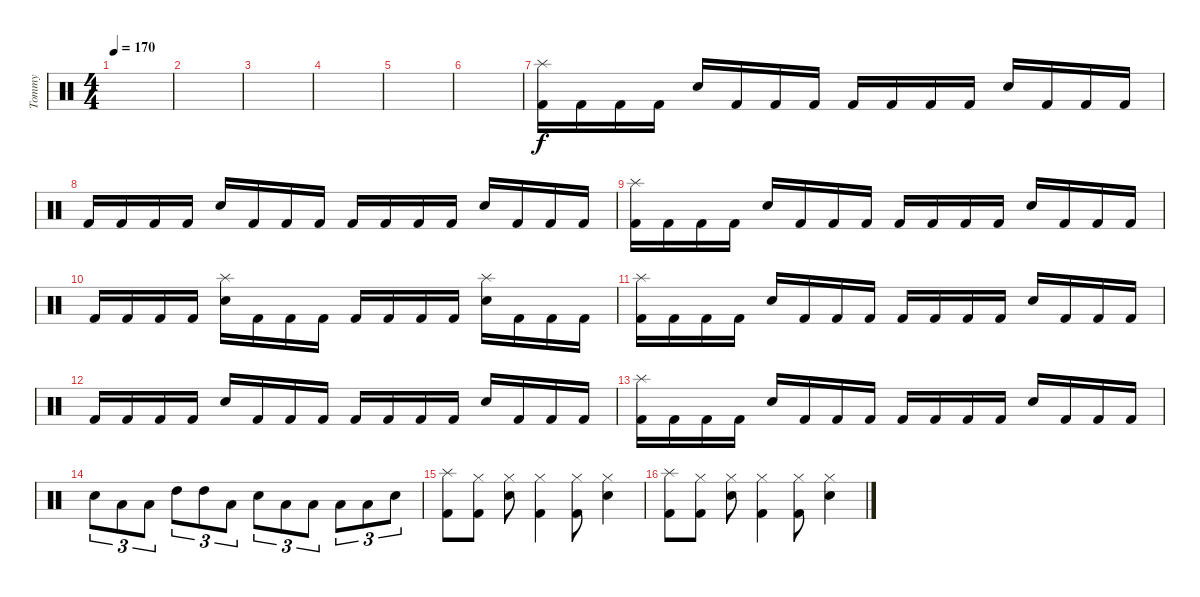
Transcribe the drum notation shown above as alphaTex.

\track ("Tommy" "Tommy") {instrument percussion}
\staff {score}
\articulation defaults
\ts (4 4)
\tempo 170
\clef neutral
\ks c
|
|
|
|
|
|
("Splash (hit)" "Kick (hit) 2").16 "Kick (hit) 2".16 "Kick (hit) 2".16 "Kick (hit) 2".16 "Electric Snare (hit)".16 "Kick (hit) 2".16 "Kick (hit) 2".16 "Kick (hit) 2".16 "Kick (hit) 2".16 "Kick (hit) 2".16 "Kick (hit) 2".16 "Kick (hit) 2".16 "Electric Snare (hit)".16 "Kick (hit) 2".16 "Kick (hit) 2".16 "Kick (hit) 2".16 |
"Kick (hit) 2".16 "Kick (hit) 2".16 "Kick (hit) 2".16 "Kick (hit) 2".16 "Electric Snare (hit)".16 "Kick (hit) 2".16 "Kick (hit) 2".16 "Kick (hit) 2".16 "Kick (hit) 2".16 "Kick (hit) 2".16 "Kick (hit) 2".16 "Kick (hit) 2".16 "Electric Snare (hit)".16 "Kick (hit) 2".16 "Kick (hit) 2".16 "Kick (hit) 2".16 |
("Splash (hit)" "Kick (hit) 2").16 "Kick (hit) 2".16 "Kick (hit) 2".16 "Kick (hit) 2".16 "Electric Snare (hit)".16 "Kick (hit) 2".16 "Kick (hit) 2".16 "Kick (hit) 2".16 "Kick (hit) 2".16 "Kick (hit) 2".16 "Kick (hit) 2".16 "Kick (hit) 2".16 "Electric Snare (hit)".16 "Kick (hit) 2".16 "Kick (hit) 2".16 "Kick (hit) 2".16 |
"Kick (hit) 2".16 "Kick (hit) 2".16 "Kick (hit) 2".16 "Kick (hit) 2".16 ("Splash (hit)" "Electric Snare (hit)").16 "Kick (hit) 2".16 "Kick (hit) 2".16 "Kick (hit) 2".16 "Kick (hit) 2".16 "Kick (hit) 2".16 "Kick (hit) 2".16 "Kick (hit) 2".16 ("Splash (hit)" "Electric Snare (hit)").16 "Kick (hit) 2".16 "Kick (hit) 2".16 "Kick (hit) 2".16 |
("Splash (hit)" "Kick (hit) 2").16 "Kick (hit) 2".16 "Kick (hit) 2".16 "Kick (hit) 2".16 "Electric Snare (hit)".16 "Kick (hit) 2".16 "Kick (hit) 2".16 "Kick (hit) 2".16 "Kick (hit) 2".16 "Kick (hit) 2".16 "Kick (hit) 2".16 "Kick (hit) 2".16 "Electric Snare (hit)".16 "Kick (hit) 2".16 "Kick (hit) 2".16 "Kick (hit) 2".16 |
"Kick (hit) 2".16 "Kick (hit) 2".16 "Kick (hit) 2".16 "Kick (hit) 2".16 "Electric Snare (hit)".16 "Kick (hit) 2".16 "Kick (hit) 2".16 "Kick (hit) 2".16 "Kick (hit) 2".16 "Kick (hit) 2".16 "Kick (hit) 2".16 "Kick (hit) 2".16 "Electric Snare (hit)".16 "Kick (hit) 2".16 "Kick (hit) 2".16 "Kick (hit) 2".16 |
("Splash (hit)" "Kick (hit) 2").16 "Kick (hit) 2".16 "Kick (hit) 2".16 "Kick (hit) 2".16 "Electric Snare (hit)".16 "Kick (hit) 2".16 "Kick (hit) 2".16 "Kick (hit) 2".16 "Kick (hit) 2".16 "Kick (hit) 2".16 "Kick (hit) 2".16 "Kick (hit) 2".16 "Electric Snare (hit)".16 "Kick (hit) 2".16 "Kick (hit) 2".16 "Kick (hit) 2".16 |
"Electric Snare (hit)".8{tu (3 2)} "Low Tom (hit)".8{tu (3 2)} "Low Tom (hit)".8{tu (3 2)} "High Tom (hit)".8{tu (3 2)} "High Tom (hit)".8{tu (3 2)} "Low Tom (hit)".8{tu (3 2)} "Electric Snare (hit)".8{tu (3 2)} "Low Tom (hit)".8{tu (3 2)} "Low Tom (hit)".8{tu (3 2)} "Low Tom (hit)".8{tu (3 2)} "Low Tom (hit)".8{tu (3 2)} "Electric Snare (hit)".8{tu (3 2)} |
("Splash (hit)" "Kick (hit) 2").8 ("Kick (hit) 2" "Hi-Hat (closed)").8 ("Electric Snare (hit)" "Hi-Hat (closed)").8 ("Kick (hit) 2" "Hi-Hat (closed)").4 ("Kick (hit) 2" "Hi-Hat (closed)").8 ("Electric Snare (hit)" "Hi-Hat (closed)").4 |
("Splash (hit)" "Kick (hit) 2").8 ("Kick (hit) 2" "Hi-Hat (closed)").8 ("Electric Snare (hit)" "Hi-Hat (closed)").8 ("Kick (hit) 2" "Hi-Hat (closed)").4 ("Kick (hit) 2" "Hi-Hat (closed)").8 ("Electric Snare (hit)" "Hi-Hat (closed)").4
